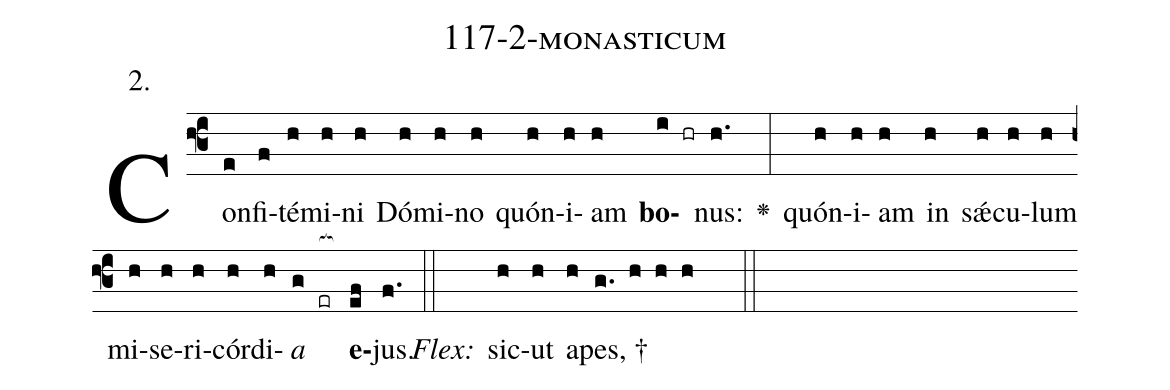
name: 117-2-monasticum;
annotation: 2.;
%%
(f3)Con(e)fi(f)té(h)mi(h)ni(h) Dó(h)mi(h)no(h) quón(h)i(h)am(h) <b>bo</b>(i hr)nus:(h.) <v>\greheightstar</v>(:) quón(h)i(h)am(h) in(h) sǽ(h)cu(h)lum(h) mi(h)se(h)ri(h)cór(h)di(h)<i>a</i>(g er[ocb:1{]) <b>e</b>(ef[ocb:0}])jus.(f.) (::)
<i>Flex:</i>()  sic(h)ut(h) a(h)pes, †(g. h h h  ::)

%E(h) u(h) o(h) u(g) a(ef) e.(f.) (::)
